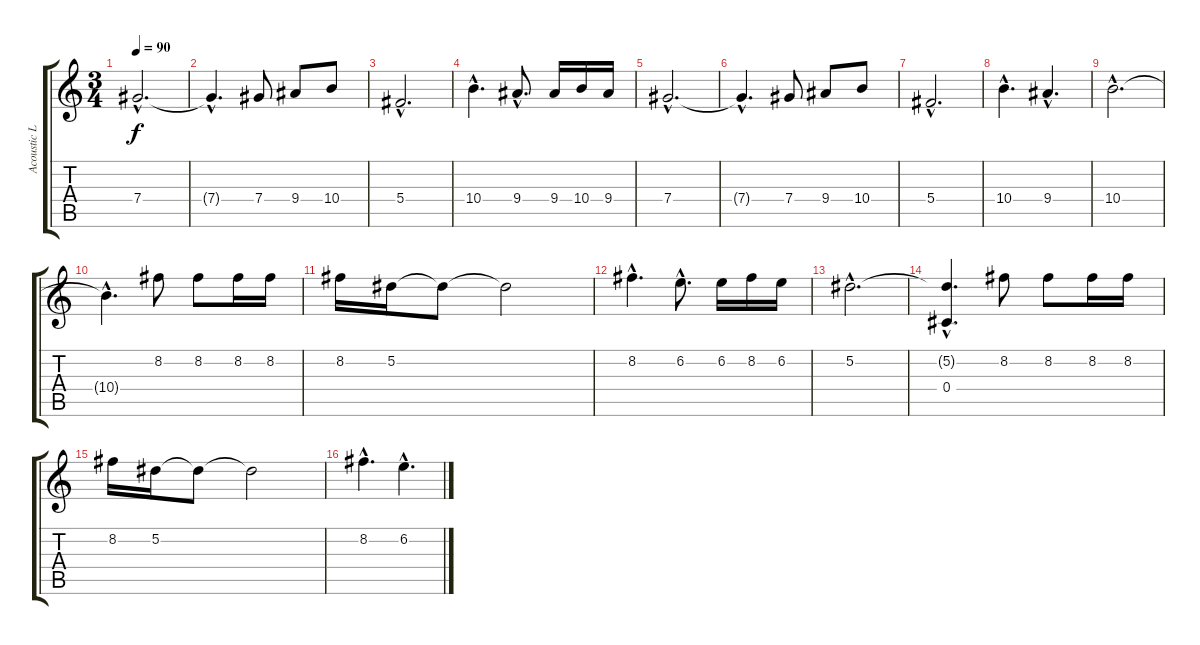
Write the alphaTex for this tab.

\track ("Acoustic Lead Guitar" "Acoustic L") {instrument acousticguitarsteel}
\staff {score tabs}
\tuning (Eb4 Bb3 Gb3 Db3 Ab2 Eb2) {hide}
\ts (3 4)
\tempo 90
\clef g2
\ks c
7.4{hac}.2{d dy f} |
7.4{hac t}.4{d} 7.4.8 9.4.8 10.4.8 |
5.4{hac}.2{d} |
10.4{hac}.4{d} 9.4{hac}.8{d} 9.4.16 10.4.16 9.4.16 |
7.4{hac}.2{d} |
7.4{hac t}.4{d} 7.4.8 9.4.8 10.4.8 |
5.4{hac}.2{d} |
10.4{hac}.4{d} 9.4{hac}.4{d} |
10.4{hac}.2{d} |
10.4{hac t}.4{d} 8.2.8 8.2.8 8.2.16 8.2.16 |
8.2.16 5.2.16 5.2{t}.8 5.2{t}.2 |
8.2{hac}.4{d} 6.2{hac}.8{d} 6.2.16 8.2.16 6.2.16 |
5.2{hac}.2{d} |
(5.2{hac t} 0.4{hac}).4{d} 8.2.8 8.2.8 8.2.16 8.2.16 |
8.2.16 5.2.16 5.2{t}.8 5.2{t}.2 |
8.2{hac}.4{d} 6.2{hac}.4{d}
